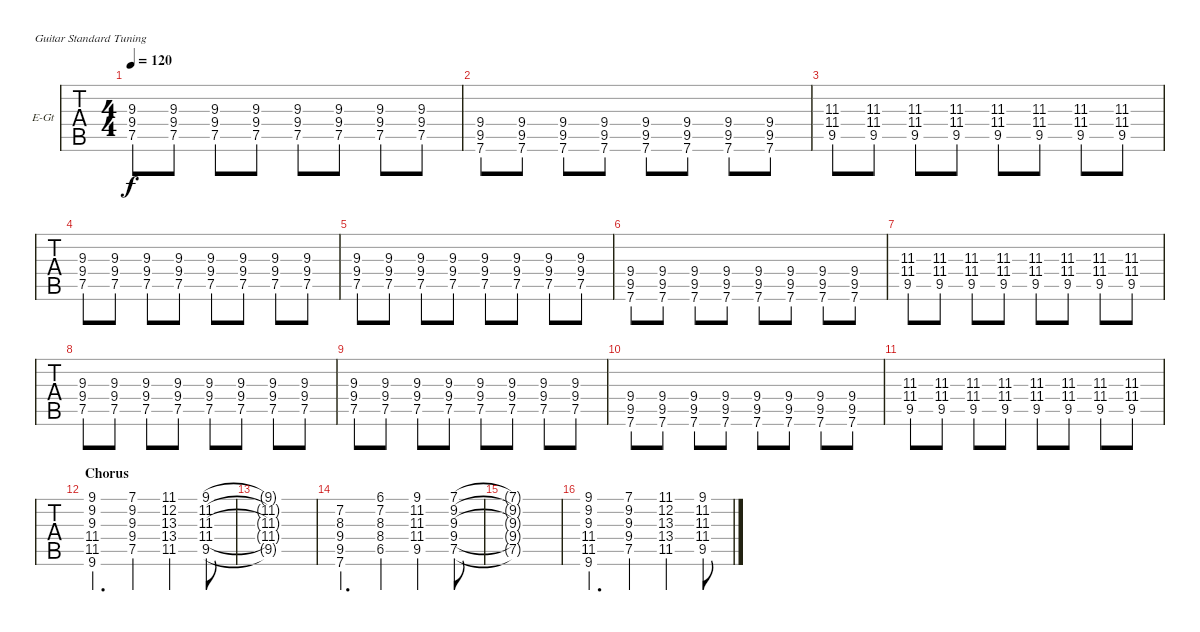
\bracketExtendMode groupsimilarinstruments
\firstSystemTrackNameOrientation horizontal
\otherSystemsTrackNameOrientation horizontal
\track ("Albert" "E-Gt") {instrument overdrivenguitar}
\staff {tabs}
\tuning (E4 B3 G3 D3 A2 E2)
\ts (4 4)
\tempo 120
\clef g2
\ks c
(9.3 9.4 7.5).8{dy f} (9.3 9.4 7.5).8 (9.3 9.4 7.5).8 (9.3 9.4 7.5).8 (9.3 9.4 7.5).8 (9.3 9.4 7.5).8 (9.3 9.4 7.5).8 (9.3 9.4 7.5).8 |
(9.4 9.5 7.6).8 (9.4 9.5 7.6).8 (9.4 9.5 7.6).8 (9.4 9.5 7.6).8 (9.4 9.5 7.6).8 (9.4 9.5 7.6).8 (9.4 9.5 7.6).8 (9.4 9.5 7.6).8 |
(11.3 11.4 9.5).8 (11.3 11.4 9.5).8 (11.3 11.4 9.5).8 (11.3 11.4 9.5).8 (11.3 11.4 9.5).8 (11.3 11.4 9.5).8 (11.3 11.4 9.5).8 (11.3 11.4 9.5).8 |
(9.3 9.4 7.5).8 (9.3 9.4 7.5).8 (9.3 9.4 7.5).8 (9.3 9.4 7.5).8 (9.3 9.4 7.5).8 (9.3 9.4 7.5).8 (9.3 9.4 7.5).8 (9.3 9.4 7.5).8 |
(9.3 9.4 7.5).8 (9.3 9.4 7.5).8 (9.3 9.4 7.5).8 (9.3 9.4 7.5).8 (9.3 9.4 7.5).8 (9.3 9.4 7.5).8 (9.3 9.4 7.5).8 (9.3 9.4 7.5).8 |
(9.4 9.5 7.6).8 (9.4 9.5 7.6).8 (9.4 9.5 7.6).8 (9.4 9.5 7.6).8 (9.4 9.5 7.6).8 (9.4 9.5 7.6).8 (9.4 9.5 7.6).8 (9.4 9.5 7.6).8 |
(11.3 11.4 9.5).8 (11.3 11.4 9.5).8 (11.3 11.4 9.5).8 (11.3 11.4 9.5).8 (11.3 11.4 9.5).8 (11.3 11.4 9.5).8 (11.3 11.4 9.5).8 (11.3 11.4 9.5).8 |
(9.3 9.4 7.5).8 (9.3 9.4 7.5).8 (9.3 9.4 7.5).8 (9.3 9.4 7.5).8 (9.3 9.4 7.5).8 (9.3 9.4 7.5).8 (9.3 9.4 7.5).8 (9.3 9.4 7.5).8 |
(9.3 9.4 7.5).8 (9.3 9.4 7.5).8 (9.3 9.4 7.5).8 (9.3 9.4 7.5).8 (9.3 9.4 7.5).8 (9.3 9.4 7.5).8 (9.3 9.4 7.5).8 (9.3 9.4 7.5).8 |
(9.4 9.5 7.6).8 (9.4 9.5 7.6).8 (9.4 9.5 7.6).8 (9.4 9.5 7.6).8 (9.4 9.5 7.6).8 (9.4 9.5 7.6).8 (9.4 9.5 7.6).8 (9.4 9.5 7.6).8 |
(11.3 11.4 9.5).8 (11.3 11.4 9.5).8 (11.3 11.4 9.5).8 (11.3 11.4 9.5).8 (11.3 11.4 9.5).8 (11.3 11.4 9.5).8 (11.3 11.4 9.5).8 (11.3 11.4 9.5).8 |
\section ("" "Chorus")
(9.1 9.2 9.3 11.4 11.5 9.6).4{d} (7.1 9.2 9.3 9.4 7.5).4 (11.1 12.2 13.3 13.4 11.5).4 (9.1 11.2 11.3 11.4 9.5).8 |
(9.1{t} 11.2{t} 11.3{t} 11.4{t} 9.5{t}).1 |
(7.2 8.3 9.4 9.5 7.6).4{d} (6.1 7.2 8.3 8.4 6.5).4 (9.1 11.2 11.3 11.4 9.5).4 (7.1 9.2 9.3 9.4 7.5).8 |
(7.1{t} 9.2{t} 9.3{t} 9.4{t} 7.5{t}).1 |
(9.1 9.2 9.3 11.4 11.5 9.6).4{d} (7.1 9.2 9.3 9.4 7.5).4 (11.1 12.2 13.3 13.4 11.5).4 (9.1 11.2 11.3 11.4 9.5).8
